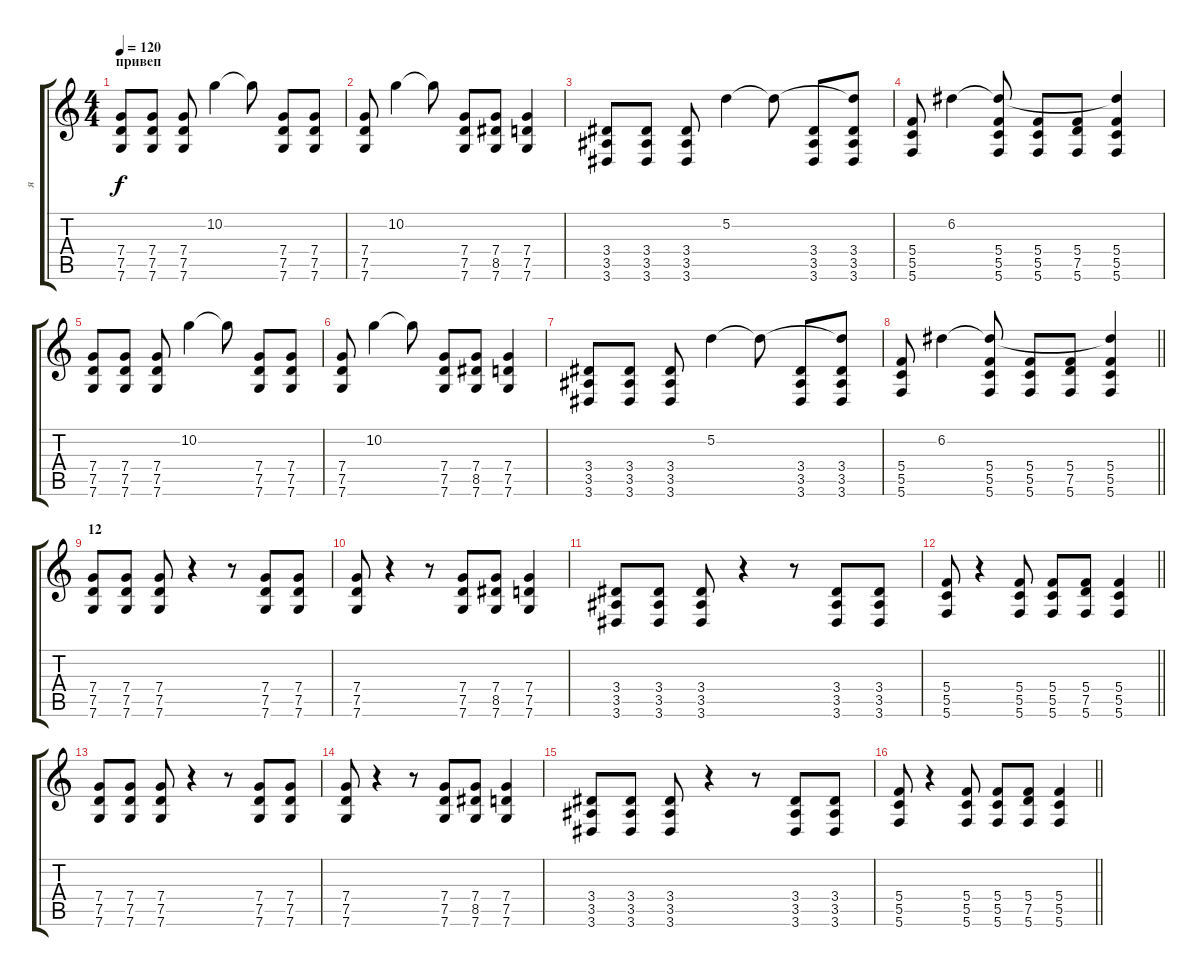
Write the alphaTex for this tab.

\track ("я" "я") {instrument distortionguitar}
\staff {score tabs}
\tuning (D4 A3 F3 C3 G2 C2) {hide}
\ts (4 4)
\section ("" "привеп")
\tempo 120
\clef g2
\ks c
(7.4 7.5 7.6).8{dy f} (7.4 7.5 7.6).8 (7.4 7.5 7.6).8 10.2.4 10.2{t}.8 (7.4 7.5 7.6).8 (7.4 7.5 7.6).8 |
(7.4 7.5 7.6).8 10.2.4 10.2{t}.8 (7.4 7.5 7.6).8 (7.4 8.5 7.6).8 (7.4 7.5 7.6).4 |
(3.4 3.5 3.6).8 (3.4 3.5 3.6).8 (3.4 3.5 3.6).8 5.2.4 5.2{t}.8 (3.4 3.5 3.6).8 (5.2{t} 3.4 3.5 3.6).8 |
(5.4 5.5 5.6).8 6.2.4 (6.2{t} 5.4 5.5 5.6).8 (5.4 5.5 5.6).8 (5.4 7.5 5.6).8 (6.2{t} 5.4 5.5 5.6).4 |
(7.4 7.5 7.6).8 (7.4 7.5 7.6).8 (7.4 7.5 7.6).8 10.2.4 10.2{t}.8 (7.4 7.5 7.6).8 (7.4 7.5 7.6).8 |
(7.4 7.5 7.6).8 10.2.4 10.2{t}.8 (7.4 7.5 7.6).8 (7.4 8.5 7.6).8 (7.4 7.5 7.6).4 |
(3.4 3.5 3.6).8 (3.4 3.5 3.6).8 (3.4 3.5 3.6).8 5.2.4 5.2{t}.8 (3.4 3.5 3.6).8 (5.2{t} 3.4 3.5 3.6).8 |
\barLineRight lightlight
(5.4 5.5 5.6).8 6.2.4 (6.2{t} 5.4 5.5 5.6).8 (5.4 5.5 5.6).8 (5.4 7.5 5.6).8 (6.2{t} 5.4 5.5 5.6).4 |
\section ("" "12")
(7.4 7.5 7.6).8 (7.4 7.5 7.6).8 (7.4 7.5 7.6).8 r.4 r.8 (7.4 7.5 7.6).8 (7.4 7.5 7.6).8 |
(7.4 7.5 7.6).8 r.4 r.8 (7.4 7.5 7.6).8 (7.4 8.5 7.6).8 (7.4 7.5 7.6).4 |
(3.4 3.5 3.6).8 (3.4 3.5 3.6).8 (3.4 3.5 3.6).8 r.4 r.8 (3.4 3.5 3.6).8 (3.4 3.5 3.6).8 |
\barLineRight lightlight
(5.4 5.5 5.6).8 r.4 (5.4 5.5 5.6).8 (5.4 5.5 5.6).8 (5.4 7.5 5.6).8 (5.4 5.5 5.6).4 |
(7.4 7.5 7.6).8 (7.4 7.5 7.6).8 (7.4 7.5 7.6).8 r.4 r.8 (7.4 7.5 7.6).8 (7.4 7.5 7.6).8 |
(7.4 7.5 7.6).8 r.4 r.8 (7.4 7.5 7.6).8 (7.4 8.5 7.6).8 (7.4 7.5 7.6).4 |
(3.4 3.5 3.6).8 (3.4 3.5 3.6).8 (3.4 3.5 3.6).8 r.4 r.8 (3.4 3.5 3.6).8 (3.4 3.5 3.6).8 |
\barLineRight lightlight
(5.4 5.5 5.6).8 r.4 (5.4 5.5 5.6).8 (5.4 5.5 5.6).8 (5.4 7.5 5.6).8 (5.4 5.5 5.6).4
